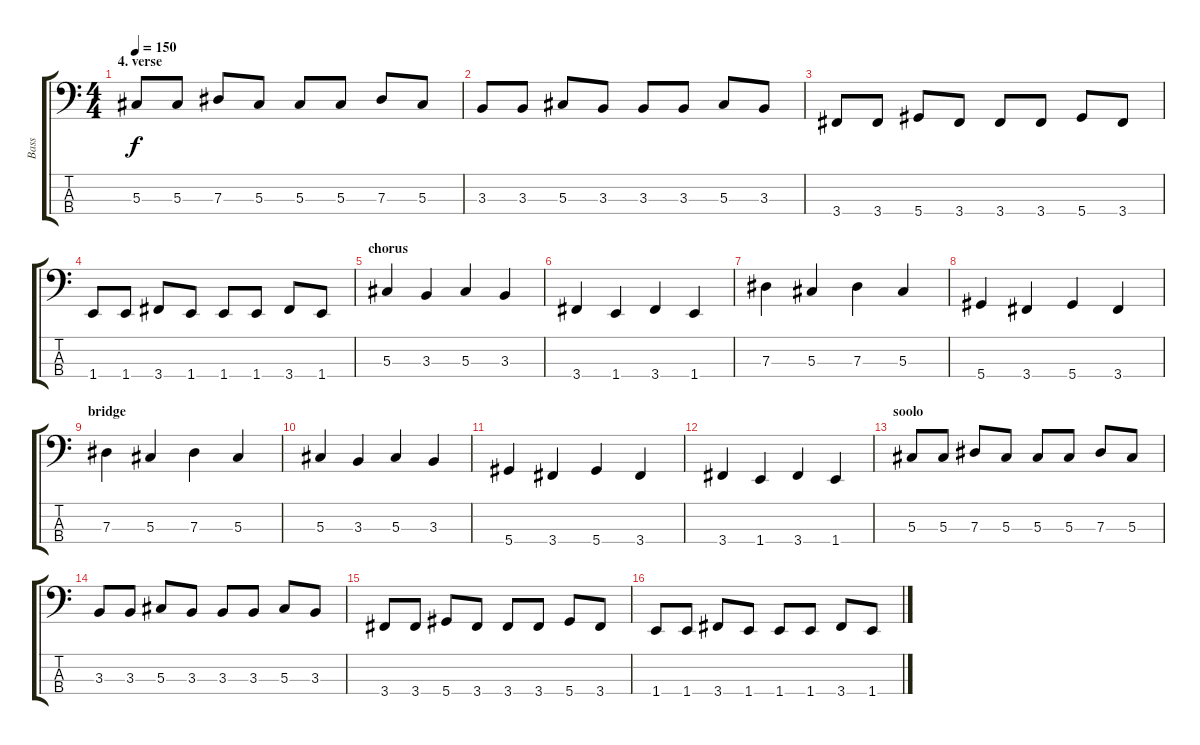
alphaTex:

\track ("Bass" "Bass") {instrument electricbasspick}
\staff {score tabs}
\tuning (Gb2 Db2 Ab1 Eb1) {hide}
\ts (4 4)
\section ("" "4. verse")
\tempo 150
\clef f4
\ks c
5.3.8{dy f} 5.3.8 7.3.8 5.3.8 5.3.8 5.3.8 7.3.8 5.3.8 |
3.3.8 3.3.8 5.3.8 3.3.8 3.3.8 3.3.8 5.3.8 3.3.8 |
3.4.8 3.4.8 5.4.8 3.4.8 3.4.8 3.4.8 5.4.8 3.4.8 |
1.4.8 1.4.8 3.4.8 1.4.8 1.4.8 1.4.8 3.4.8 1.4.8 |
\section ("" "chorus")
5.3.4 3.3.4 5.3.4 3.3.4 |
3.4.4 1.4.4 3.4.4 1.4.4 |
7.3.4 5.3.4 7.3.4 5.3.4 |
5.4.4 3.4.4 5.4.4 3.4.4 |
\section ("" "bridge")
7.3.4 5.3.4 7.3.4 5.3.4 |
5.3.4 3.3.4 5.3.4 3.3.4 |
5.4.4 3.4.4 5.4.4 3.4.4 |
3.4.4 1.4.4 3.4.4 1.4.4 |
\section ("" "soolo")
5.3.8 5.3.8 7.3.8 5.3.8 5.3.8 5.3.8 7.3.8 5.3.8 |
3.3.8 3.3.8 5.3.8 3.3.8 3.3.8 3.3.8 5.3.8 3.3.8 |
3.4.8 3.4.8 5.4.8 3.4.8 3.4.8 3.4.8 5.4.8 3.4.8 |
1.4.8 1.4.8 3.4.8 1.4.8 1.4.8 1.4.8 3.4.8 1.4.8
